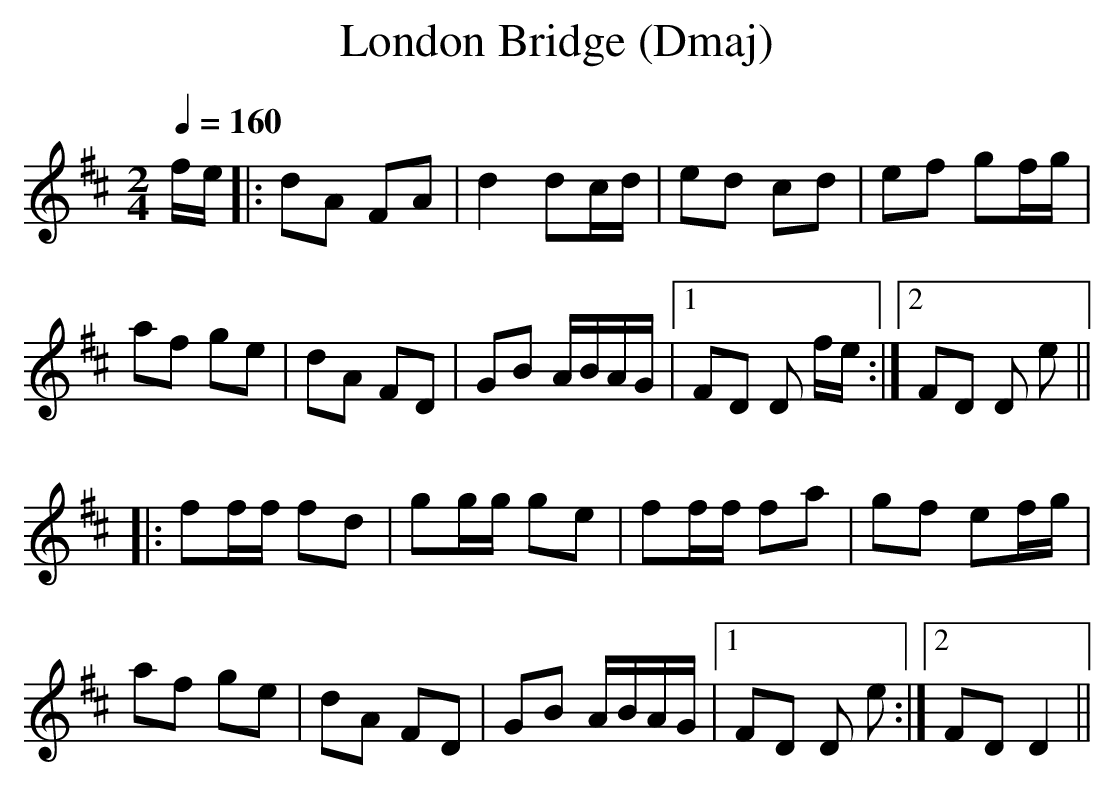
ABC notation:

X:1
T:London Bridge (Dmaj)
Q:1/4=160
M:2/4
L:1/8
K:Dmaj
f/e/|:dA FA|d2 dc/d/|ed cd|ef gf/g/|
af ge|dA FD|GB A/B/A/G/|1FD D f/e/:|2FD D e||
|:ff/f/ fd|gg/g/ ge|ff/f/ fa|gf ef/g/|
af ge|dA FD|GB A/B/A/G/|1FD D e:|2FD D2||
